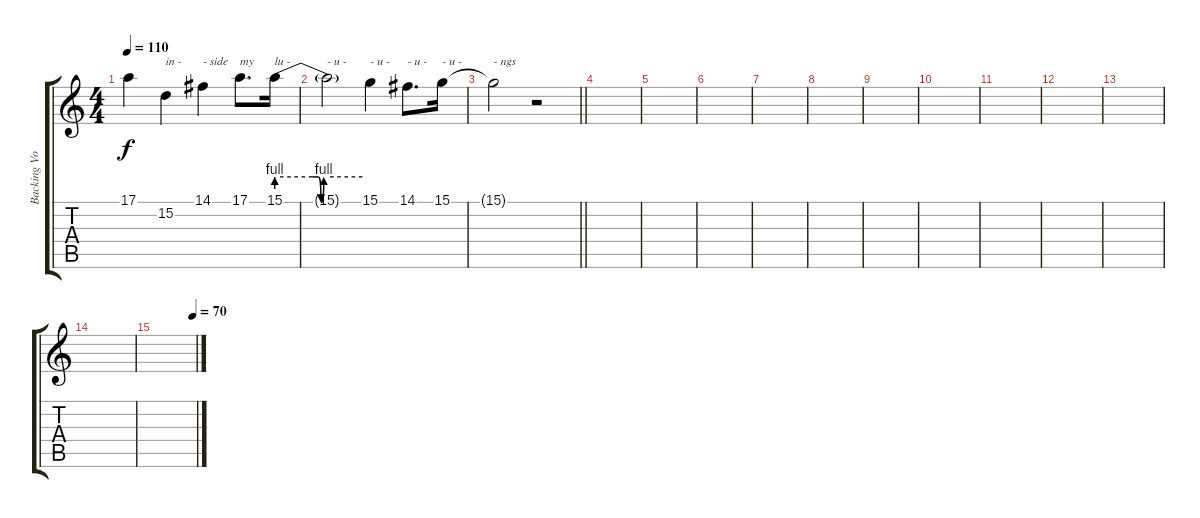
\track ("Backing Vocal" "Backing Vo") {instrument lead6voice}
\staff {score tabs}
\tuning (E4 B3 G3 D3 A2 E2) {hide}
\ts (4 4)
\tempo 110
\clef g2
\ks c
17.1{t}.4{dy f} 15.2.4{txt "in -"} 14.1.4{txt "- side"} 17.1.8{d txt "my"} 15.1{be (custom 0 4 15 4 25 4 29 4 31 0 33 4 60 4)}.16{txt "lu -"} |
15.1{t}.2{txt "- u -"} 15.1.4{txt "- u -"} 14.1.8{d txt "- u -"} 15.1.16{txt "- u -"} |
\barLineRight lightlight
15.1{t}.2{txt "- ngs"} r.2 |
|
|
|
|
|
|
|
|
|
|
|
\tempo (70 0.9375)
